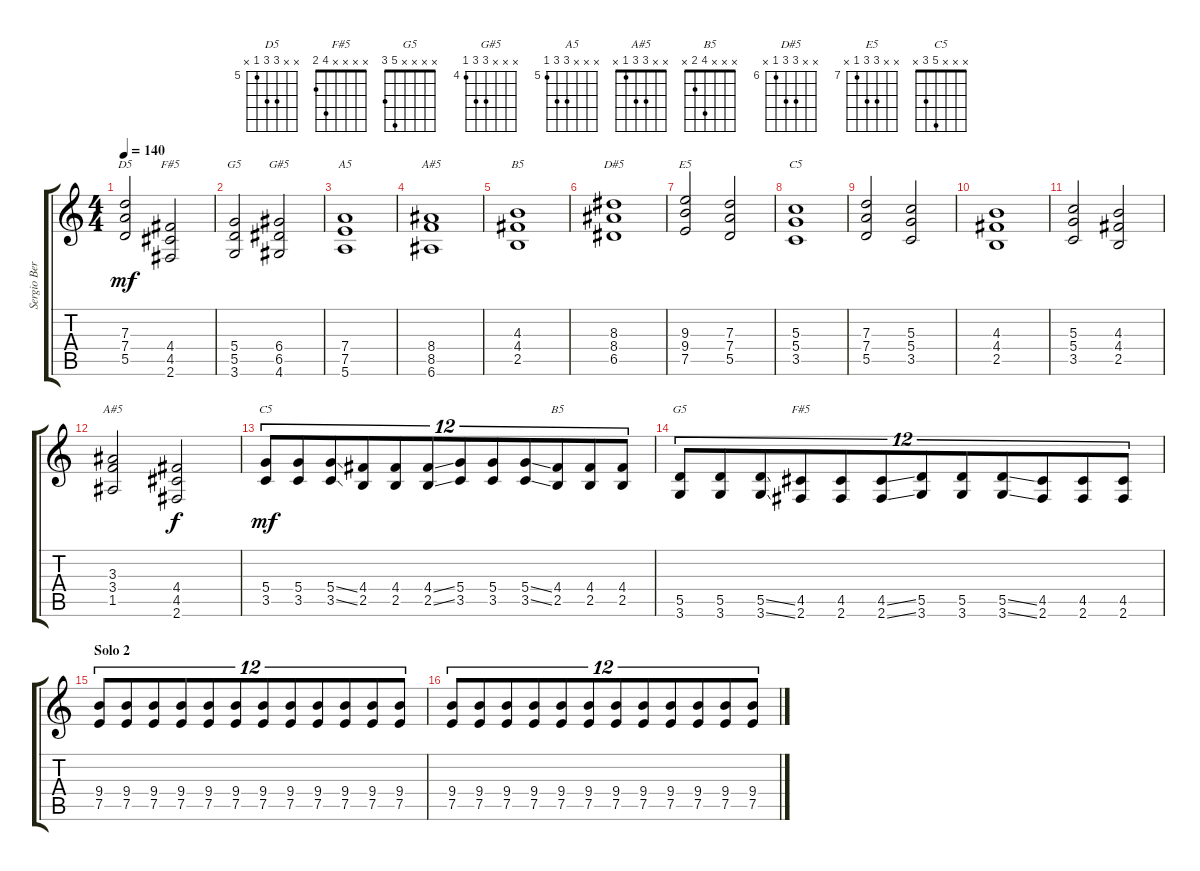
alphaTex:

\track ("Sergio Berdichevsky" "Sergio Ber") {instrument distortionguitar}
\staff {score tabs}
\tuning (E4 B3 G3 D3 A2 E2) {hide}
\chord ("D5" x x 7 7 5 x) {firstfret 5}
\chord ("F#5" x x x 4 4 2)
\chord ("G5" x x x 5 5 3)
\chord ("G#5" x x x 6 6 4) {firstfret 4}
\chord ("A5" x x x 7 7 5) {firstfret 5}
\chord ("A#5" x x x 8 8 6) {firstfret 6}
\chord ("B5" x x 4 4 2 x)
\chord ("D#5" x x 8 8 6 x) {firstfret 6}
\chord ("E5" x x 9 9 7 x) {firstfret 7}
\chord ("C5" x x 5 5 3 x)
\chord ("A#5" x x 3 3 1 x)
\chord ("C5" x x x 5 3 x)
\chord ("B5" x x x 4 2 x)
\chord ("G5" x x x x 5 3)
\chord ("F#5" x x x x 4 2)
\ts (4 4)
\tempo 140
\clef g2
\ks c
(7.3 7.4 5.5).2{ch "D5" dy mf} (4.4 4.5 2.6).2{ch "F#5"} |
(5.4 5.5 3.6).2{ch "G5"} (6.4 6.5 4.6).2{ch "G#5"} |
(7.4 7.5 5.6).1{ch "A5"} |
(8.4 8.5 6.6).1{ch "A#5"} |
(4.3 4.4 2.5).1{ch "B5"} |
(8.3 8.4 6.5).1{ch "D#5"} |
(9.3 9.4 7.5).2{ch "E5"} (7.3 7.4 5.5).2 |
(5.3 5.4 3.5).1{ch "C5"} |
(7.3 7.4 5.5).2 (5.3 5.4 3.5).2 |
(4.3 4.4 2.5).1 |
(5.3 5.4 3.5).2 (4.3 4.4 2.5).2 |
(3.3 3.4 1.5).2{ch "A#5"} (4.4 4.5 2.6).2{dy f} |
(5.4 3.5).8{tu (12 8) ch "C5" dy mf} (5.4 3.5).8{tu (12 8)} (5.4{ss} 3.5{ss}).8{tu (12 8)} (4.4 2.5).8{tu (12 8)} (4.4 2.5).8{tu (12 8)} (4.4{ss} 2.5{ss}).8{tu (12 8)} (5.4 3.5).8{tu (12 8)} (5.4 3.5).8{tu (12 8)} (5.4{ss} 3.5{ss}).8{tu (12 8)} (4.4 2.5).8{tu (12 8) ch "B5"} (4.4 2.5).8{tu (12 8)} (4.4 2.5).8{tu (12 8)} |
(5.5 3.6).8{tu (12 8) ch "G5"} (5.5 3.6).8{tu (12 8)} (5.5{ss} 3.6{ss}).8{tu (12 8)} (4.5 2.6).8{tu (12 8) ch "F#5"} (4.5 2.6).8{tu (12 8)} (4.5{ss} 2.6{ss}).8{tu (12 8)} (5.5 3.6).8{tu (12 8)} (5.5 3.6).8{tu (12 8)} (5.5{ss} 3.6{ss}).8{tu (12 8)} (4.5 2.6).8{tu (12 8)} (4.5 2.6).8{tu (12 8)} (4.5 2.6).8{tu (12 8)} |
\section ("" "Solo 2")
(9.4 7.5).8{tu (12 8)} (9.4 7.5).8{tu (12 8)} (9.4 7.5).8{tu (12 8)} (9.4 7.5).8{tu (12 8)} (9.4 7.5).8{tu (12 8)} (9.4 7.5).8{tu (12 8)} (9.4 7.5).8{tu (12 8)} (9.4 7.5).8{tu (12 8)} (9.4 7.5).8{tu (12 8)} (9.4 7.5).8{tu (12 8)} (9.4 7.5).8{tu (12 8)} (9.4 7.5).8{tu (12 8)} |
(9.4 7.5).8{tu (12 8)} (9.4 7.5).8{tu (12 8)} (9.4 7.5).8{tu (12 8)} (9.4 7.5).8{tu (12 8)} (9.4 7.5).8{tu (12 8)} (9.4 7.5).8{tu (12 8)} (9.4 7.5).8{tu (12 8)} (9.4 7.5).8{tu (12 8)} (9.4 7.5).8{tu (12 8)} (9.4 7.5).8{tu (12 8)} (9.4 7.5).8{tu (12 8)} (9.4{ss} 7.5{ss}).8{tu (12 8)}
